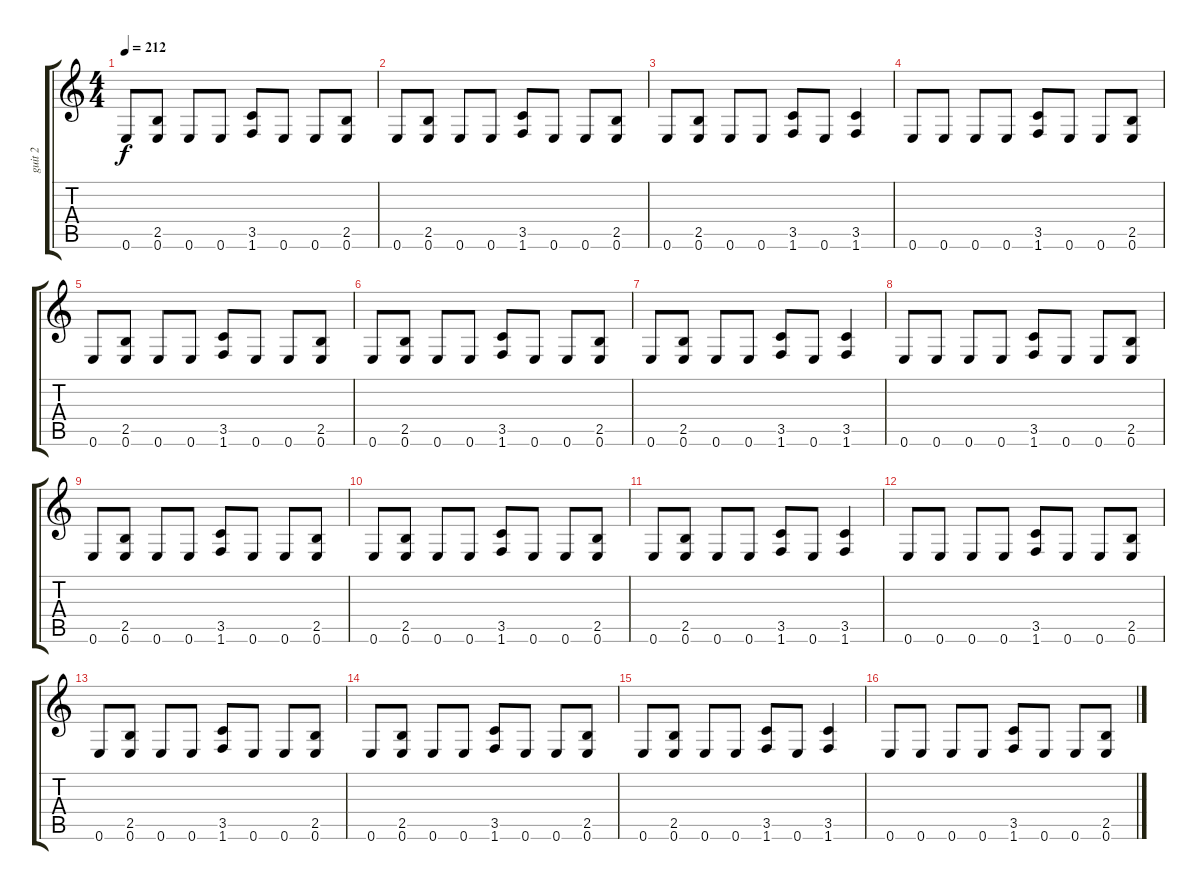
\track ("guit 2" "guit 2") {instrument distortionguitar}
\staff {score tabs}
\tuning (E4 B3 G3 D3 A2 E2) {hide}
\ts (4 4)
\tempo 212
\clef g2
\ks c
0.6.8{dy f} (2.5 0.6).8 0.6.8 0.6.8 (3.5 1.6).8 0.6.8 0.6.8 (2.5 0.6).8 |
0.6.8 (2.5 0.6).8 0.6.8 0.6.8 (3.5 1.6).8 0.6.8 0.6.8 (2.5 0.6).8 |
0.6.8 (2.5 0.6).8 0.6.8 0.6.8 (3.5 1.6).8 0.6.8 (3.5 1.6).4 |
0.6.8 0.6.8 0.6.8 0.6.8 (3.5 1.6).8 0.6.8 0.6.8 (2.5 0.6).8 |
0.6.8 (2.5 0.6).8 0.6.8 0.6.8 (3.5 1.6).8 0.6.8 0.6.8 (2.5 0.6).8 |
0.6.8 (2.5 0.6).8 0.6.8 0.6.8 (3.5 1.6).8 0.6.8 0.6.8 (2.5 0.6).8 |
0.6.8 (2.5 0.6).8 0.6.8 0.6.8 (3.5 1.6).8 0.6.8 (3.5 1.6).4 |
0.6.8 0.6.8 0.6.8 0.6.8 (3.5 1.6).8 0.6.8 0.6.8 (2.5 0.6).8 |
0.6.8 (2.5 0.6).8 0.6.8 0.6.8 (3.5 1.6).8 0.6.8 0.6.8 (2.5 0.6).8 |
0.6.8 (2.5 0.6).8 0.6.8 0.6.8 (3.5 1.6).8 0.6.8 0.6.8 (2.5 0.6).8 |
0.6.8 (2.5 0.6).8 0.6.8 0.6.8 (3.5 1.6).8 0.6.8 (3.5 1.6).4 |
0.6.8 0.6.8 0.6.8 0.6.8 (3.5 1.6).8 0.6.8 0.6.8 (2.5 0.6).8 |
0.6.8 (2.5 0.6).8 0.6.8 0.6.8 (3.5 1.6).8 0.6.8 0.6.8 (2.5 0.6).8 |
0.6.8 (2.5 0.6).8 0.6.8 0.6.8 (3.5 1.6).8 0.6.8 0.6.8 (2.5 0.6).8 |
0.6.8 (2.5 0.6).8 0.6.8 0.6.8 (3.5 1.6).8 0.6.8 (3.5 1.6).4 |
0.6.8 0.6.8 0.6.8 0.6.8 (3.5 1.6).8 0.6.8 0.6.8 (2.5 0.6).8
